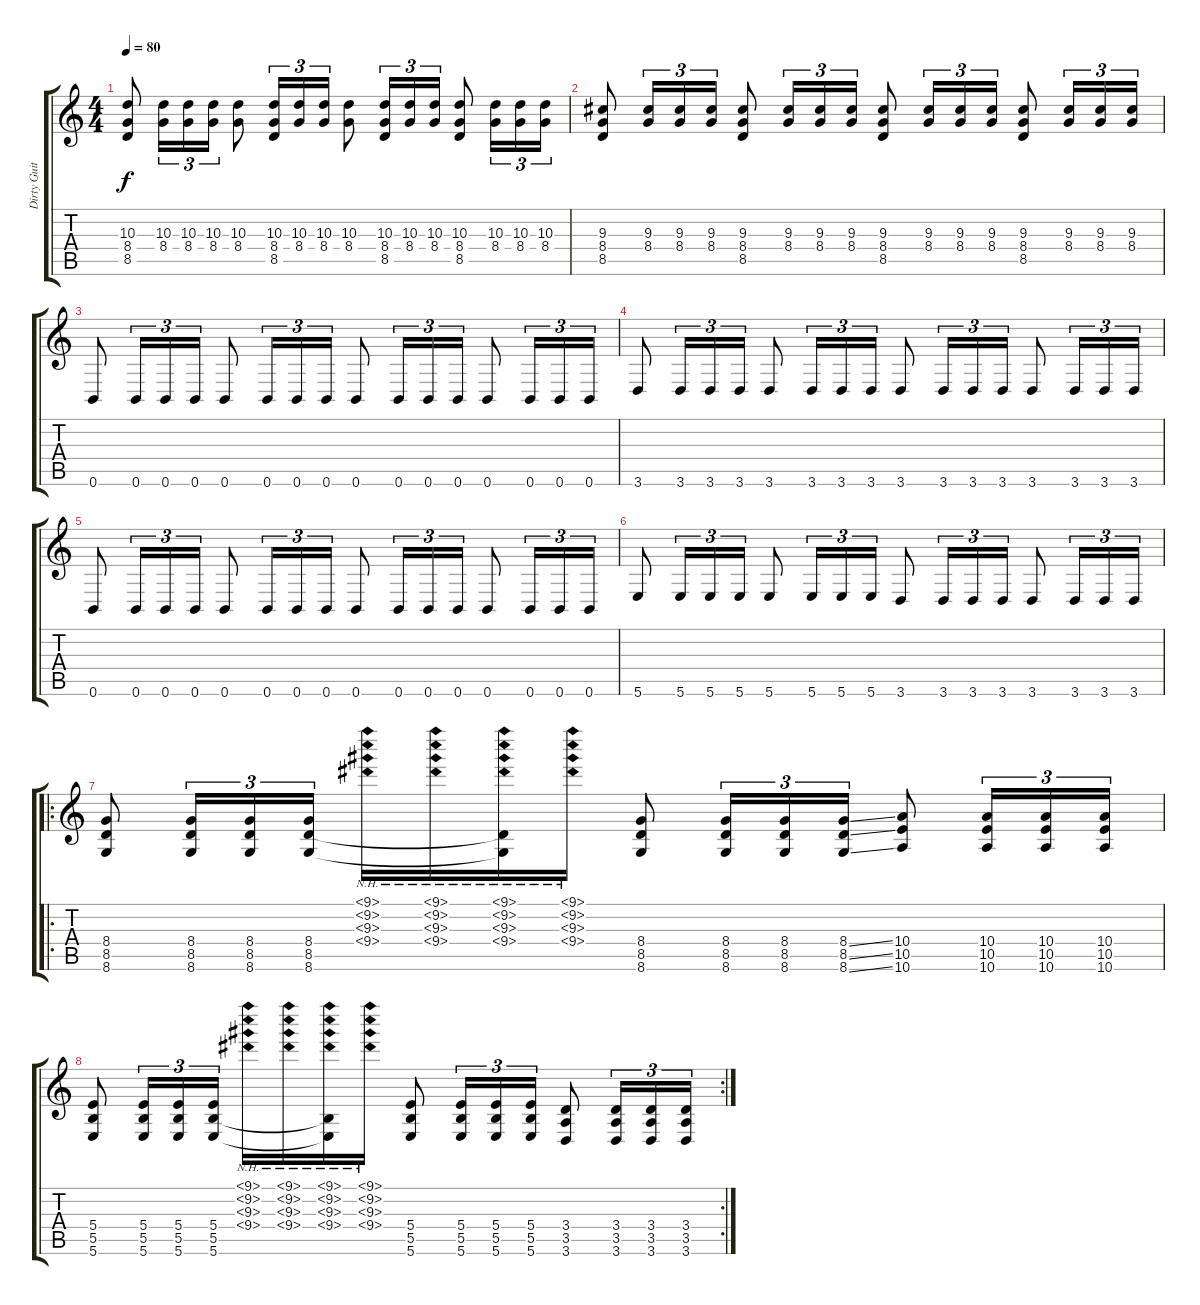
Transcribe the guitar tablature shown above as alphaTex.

\track ("Dirty Guitar" "Dirty Guit") {instrument overdrivenguitar}
\staff {score tabs}
\tuning (Db4 Ab3 E3 B2 Gb2 B1) {hide}
\ts (4 4)
\tempo 80
\clef g2
\ks c
(10.3 8.4 8.5).8{dy f} (10.3 8.4).16{tu (3 2)} (10.3 8.4).16{tu (3 2)} (10.3 8.4).16{tu (3 2)} (10.3 8.4).8 (10.3 8.4 8.5).16{tu (3 2)} (10.3 8.4).16{tu (3 2)} (10.3 8.4).16{tu (3 2)} (10.3 8.4).8 (10.3 8.4 8.5).16{tu (3 2)} (10.3 8.4).16{tu (3 2)} (10.3 8.4).16{tu (3 2)} (10.3 8.4 8.5).8 (10.3 8.4).16{tu (3 2)} (10.3 8.4).16{tu (3 2)} (10.3 8.4).16{tu (3 2)} |
(9.3 8.4 8.5).8 (9.3 8.4).16{tu (3 2)} (9.3 8.4).16{tu (3 2)} (9.3 8.4).16{tu (3 2)} (9.3 8.4 8.5).8 (9.3 8.4).16{tu (3 2)} (9.3 8.4).16{tu (3 2)} (9.3 8.4).16{tu (3 2)} (9.3 8.4 8.5).8 (9.3 8.4).16{tu (3 2)} (9.3 8.4).16{tu (3 2)} (9.3 8.4).16{tu (3 2)} (9.3 8.4 8.5).8 (9.3 8.4).16{tu (3 2)} (9.3 8.4).16{tu (3 2)} (9.3 8.4).16{tu (3 2)} |
0.6.8 0.6.16{tu (3 2)} 0.6.16{tu (3 2)} 0.6.16{tu (3 2)} 0.6.8 0.6.16{tu (3 2)} 0.6.16{tu (3 2)} 0.6.16{tu (3 2)} 0.6.8 0.6.16{tu (3 2)} 0.6.16{tu (3 2)} 0.6.16{tu (3 2)} 0.6.8 0.6.16{tu (3 2)} 0.6.16{tu (3 2)} 0.6.16{tu (3 2)} |
3.6.8 3.6.16{tu (3 2)} 3.6.16{tu (3 2)} 3.6.16{tu (3 2)} 3.6.8 3.6.16{tu (3 2)} 3.6.16{tu (3 2)} 3.6.16{tu (3 2)} 3.6.8 3.6.16{tu (3 2)} 3.6.16{tu (3 2)} 3.6.16{tu (3 2)} 3.6.8 3.6.16{tu (3 2)} 3.6.16{tu (3 2)} 3.6.16{tu (3 2)} |
0.6.8 0.6.16{tu (3 2)} 0.6.16{tu (3 2)} 0.6.16{tu (3 2)} 0.6.8 0.6.16{tu (3 2)} 0.6.16{tu (3 2)} 0.6.16{tu (3 2)} 0.6.8 0.6.16{tu (3 2)} 0.6.16{tu (3 2)} 0.6.16{tu (3 2)} 0.6.8 0.6.16{tu (3 2)} 0.6.16{tu (3 2)} 0.6.16{tu (3 2)} |
5.6.8 5.6.16{tu (3 2)} 5.6.16{tu (3 2)} 5.6.16{tu (3 2)} 5.6.8 5.6.16{tu (3 2)} 5.6.16{tu (3 2)} 5.6.16{tu (3 2)} 3.6.8 3.6.16{tu (3 2)} 3.6.16{tu (3 2)} 3.6.16{tu (3 2)} 3.6.8 3.6.16{tu (3 2)} 3.6.16{tu (3 2)} 3.6.16{tu (3 2)} |
\ro
(8.4 8.5 8.6).8 (8.4 8.5 8.6).16{tu (3 2)} (8.4 8.5 8.6).16{tu (3 2)} (8.4 8.5 8.6).16{tu (3 2)} (9.1{nh} 9.2{nh} 9.3{nh} 9.4{nh}).16 (9.1{nh} 9.2{nh} 9.3{nh} 9.4{nh}).16 (9.1{nh} 9.2{nh} 9.3{nh} 9.4{nh} 8.5{t} 8.6{t}).16 (9.1{nh} 9.2{nh} 9.3{nh} 9.4{nh}).16 (8.4 8.5 8.6).8 (8.4 8.5 8.6).16{tu (3 2)} (8.4 8.5 8.6).16{tu (3 2)} (8.4{ss} 8.5{ss} 8.6{ss}).16{tu (3 2)} (10.4 10.5 10.6).8 (10.4 10.5 10.6).16{tu (3 2)} (10.4 10.5 10.6).16{tu (3 2)} (10.4 10.5 10.6).16{tu (3 2)} |
\rc 2
(5.4 5.5 5.6).8 (5.4 5.5 5.6).16{tu (3 2)} (5.4 5.5 5.6).16{tu (3 2)} (5.4 5.5 5.6).16{tu (3 2)} (9.1{nh} 9.2{nh} 9.3{nh} 9.4{nh}).16 (9.1{nh} 9.2{nh} 9.3{nh} 9.4{nh}).16 (9.1{nh} 9.2{nh} 9.3{nh} 9.4{nh} 5.5{t} 5.6{t}).16 (9.1{nh} 9.2{nh} 9.3{nh} 9.4{nh}).16 (5.4 5.5 5.6).8 (5.4 5.5 5.6).16{tu (3 2)} (5.4 5.5 5.6).16{tu (3 2)} (5.4 5.5 5.6).16{tu (3 2)} (3.4 3.5 3.6).8 (3.4 3.5 3.6).16{tu (3 2)} (3.4 3.5 3.6).16{tu (3 2)} (3.4 3.5 3.6).16{tu (3 2)}
